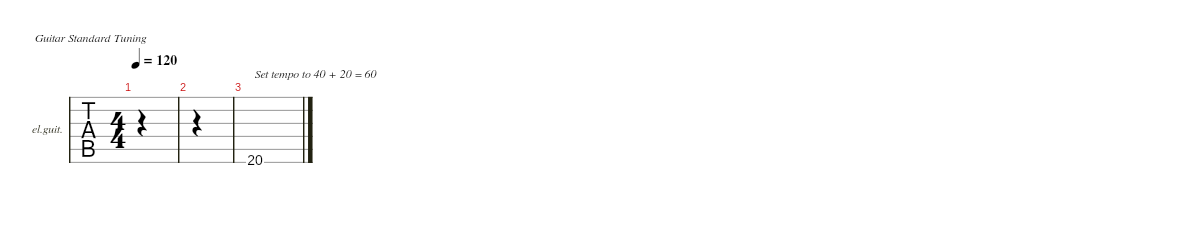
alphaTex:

\defaultSystemsLayout 4
\hideDynamics
\bracketExtendMode nobrackets
\firstSystemTrackNameOrientation horizontal
\track ("TEMPO" "el.guit.") {instrument electricguitarclean}
\staff {tabs}
\tuning (E4 B3 G3 D3 A2 E2)
\ts (4 4)
\tempo 120
\clef g2
\ks c
|
|
20.6.1{txt "Set tempo to 40 + 20 = 60"}
